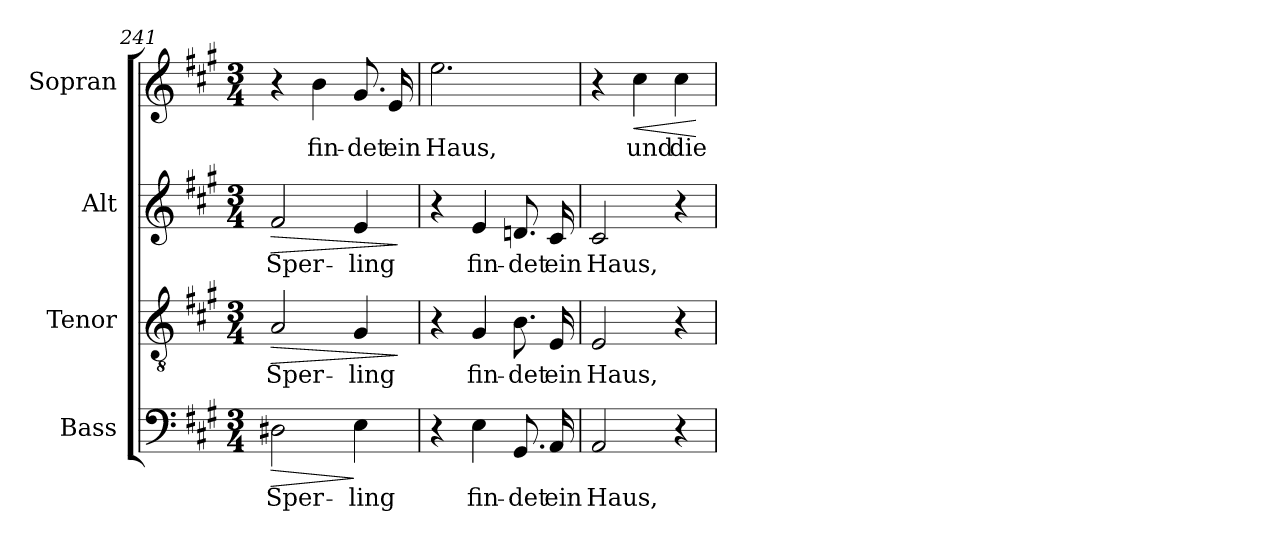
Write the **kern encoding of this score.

**kern	**text	**dynam	**kern	**text	**dynam	**kern	**text	**dynam	**kern	**text	**dynam
*part4	*part4	*part4	*part3	*part3	*part3	*part2	*part2	*part2	*part1	*part1	*part1
*staff4	*staff4	*staff4	*staff3	*staff3	*staff3	*staff2	*staff2	*staff2	*staff1	*staff1	*staff1
*I"Bass	*	*	*I"Tenor	*	*	*I"Alt	*	*	*I"Sopran	*	*
*I'B.	*	*	*I'T.	*	*	*I'A.	*	*	*I'S.	*	*
*clefF4	*	*	*clefGv2	*	*	*clefG2	*	*	*clefG2	*	*
*k[f#c#g#]	*	*	*k[f#c#g#]	*	*	*k[f#c#g#]	*	*	*k[f#c#g#]	*	*
*A:	*	*	*A:	*	*	*A:	*	*	*A:	*	*
*M3/4	*	*	*M3/4	*	*	*M3/4	*	*	*M3/4	*	*
=241	=241	=241	=241	=241	=241	=241	=241	=241	=241	=241	=241
!	!LO:LY:b	!LO:HP:b	!	!LO:LY:b	!LO:HP:b	!	!LO:LY:b	!LO:HP:b	!	!	!
2D#X\	Sper-	>	2A/	Sper-	>	2f#/	Sper-	>	4r	.	.
!	!	!	!	!	!	!	!	!	!	!LO:LY:b	!
.	.	.	.	.	.	.	.	.	4b\	fin-	.
!	!LO:LY:b	!	!	!LO:LY:b	!	!	!LO:LY:b	!	!	!LO:LY:b	!
4E\	-ling	]	4G#/	-ling	.	4e/	-ling	.	8.g#/	-det	.
!	!	!	!	!	!	!	!	!	!	!LO:LY:b	!
.	.	.	.	.	.	.	.	.	16e/	ein	.
.	.	.	.	.	]	.	.	]	.	.	.
=242	=242	=242	=242	=242	=242	=242	=242	=242	=242	=242	=242
!	!	!	!	!	!	!	!	!	!	!LO:LY:b	!
4r	.	.	4r	.	.	4r	.	.	2.ee\	Haus,	.
!	!LO:LY:b	!	!	!LO:LY:b	!	!	!LO:LY:b	!	!	!	!
4E\	fin-	.	4G#/	fin-	.	4e/	fin-	.	.	.	.
!	!LO:LY:b	!	!	!LO:LY:b	!	!	!LO:LY:b	!	!	!	!
8.GG#/	-det	.	8.B\	-det	.	8.dn/	-det	.	.	.	.
!	!LO:LY:b	!	!	!LO:LY:b	!	!	!LO:LY:b	!	!	!	!
16AA/	ein	.	16E/	ein	.	16c#/	ein	.	.	.	.
=243	=243	=243	=243	=243	=243	=243	=243	=243	=243	=243	=243
!	!LO:LY:b	!	!	!LO:LY:b	!	!	!LO:LY:b	!	!	!	!
2AA/	Haus,	.	2E/	Haus,	.	2c#/	Haus,	.	4r	.	.
!	!	!	!	!	!	!	!	!	!	!LO:LY:b	!LO:HP:b
.	.	.	.	.	.	.	.	.	4cc#\	und	<
!	!	!	!	!	!	!	!	!	!	!LO:LY:b	!
4r	.	.	4r	.	.	4r	.	.	4cc#\	die	.
.	.	.	.	.	.	.	.	.	.	.	[
=	=	=	=	=	=	=	=	=	=	=	=
*-	*-	*-	*-	*-	*-	*-	*-	*-	*-	*-	*-
